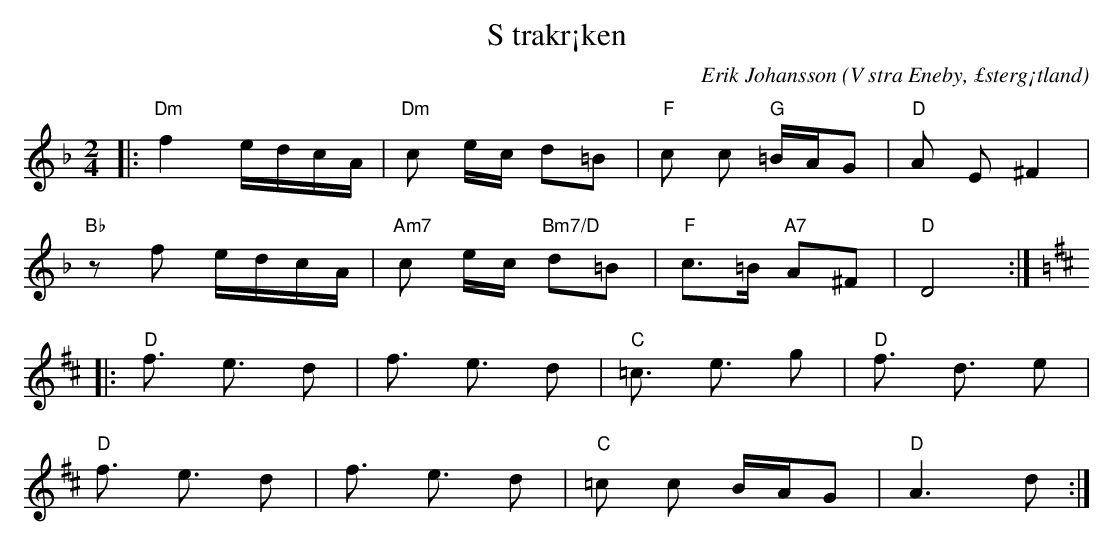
X:1
T:S trakr¡ken
C:Erik Johansson
O:V stra Eneby, £sterg¡tland
Q:90
M:2/4
L:1/8
K:Dm
|:"Dm"f2 e/d/c/A/ |"Dm"c e/c/ d=B| "F" c c "G" =B/A/G | "D" A E ^F2 |
"Bb" zf e/d/c/A/ |"Am7"c e/c/ "Bm7/D"d=B| "F" c>=B  "A7" A^F | "D" D4 :|
K:D
|:"D" f3/2 e3/2 d |f3/2 e3/2 d| "C" =c3/2 e3/2 g| "D" f3/2 d3/2 e |
"D" f3/2 e3/2 d |f3/2 e3/2 d| "C"=c c  B/A/G  | "D" A3  d:|
